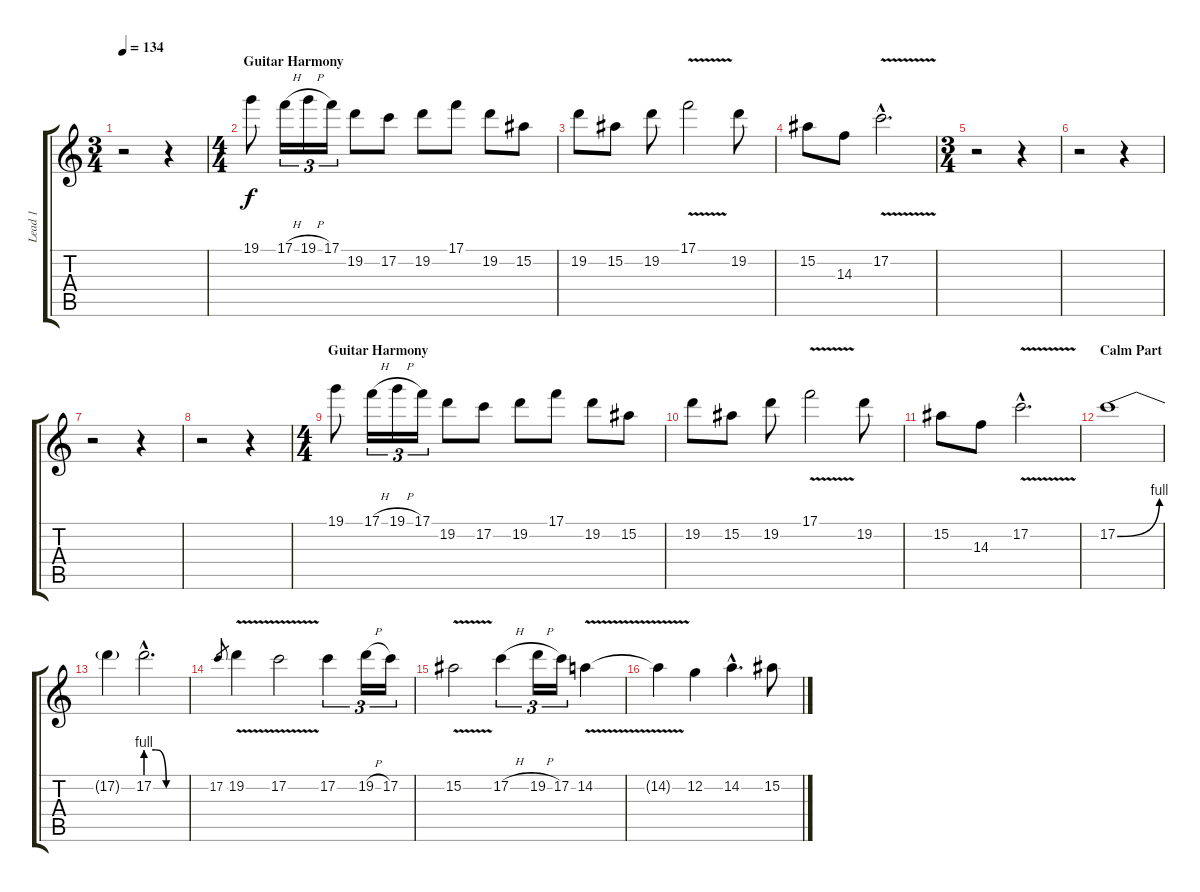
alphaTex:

\track ("Lead 1" "Lead 1") {instrument overdrivenguitar}
\staff {score tabs}
\tuning (C4 G3 Eb3 Bb2 F2 C2) {hide}
\ts (3 4)
\tempo 134
\clef g2
\ks c
r.2{dy f} r.4 |
\ts (4 4)
\section ("" "Guitar Harmony")
19.1.8 17.1{h}.16{tu (3 2)} 19.1{h}.16{tu (3 2)} 17.1.16{tu (3 2)} 19.2.8 17.2.8 19.2.8 17.1.8 19.2.8 15.2.8 |
19.2.8 15.2.8 19.2.8 17.1{v}.2 19.2.8 |
15.2.8 14.3.8 17.2{v hac}.2{d} |
\ts (3 4)
r.2 r.4 |
r.2 r.4 |
r.2 r.4 |
r.2 r.4 |
\ts (4 4)
\section ("" "Guitar Harmony")
19.1.8 17.1{h}.16{tu (3 2)} 19.1{h}.16{tu (3 2)} 17.1.16{tu (3 2)} 19.2.8 17.2.8 19.2.8 17.1.8 19.2.8 15.2.8 |
19.2.8 15.2.8 19.2.8 17.1{v}.2 19.2.8 |
15.2.8 14.3.8 17.2{v hac}.2{d} |
\section ("" "Calm Part")
17.2{be (bend 0 0 60 4)}.1 |
17.2{t}.4 17.2{be (custom 0 4 15 4 31 0 40 0 60 0) hac}.2{d} |
17.2.8{gr} 19.2{v}.4 17.2{v}.2 17.2.4{tu (3 2)} 19.2{h}.16{tu (3 2)} 17.2.16{tu (3 2)} |
15.2{v}.2 17.2{h}.4{tu (3 2)} 19.2{h}.16{tu (3 2)} 17.2.16{tu (3 2)} 14.2{v}.4 |
14.2{t}.4 12.2.4 14.2{hac}.4{d} 15.2.8
